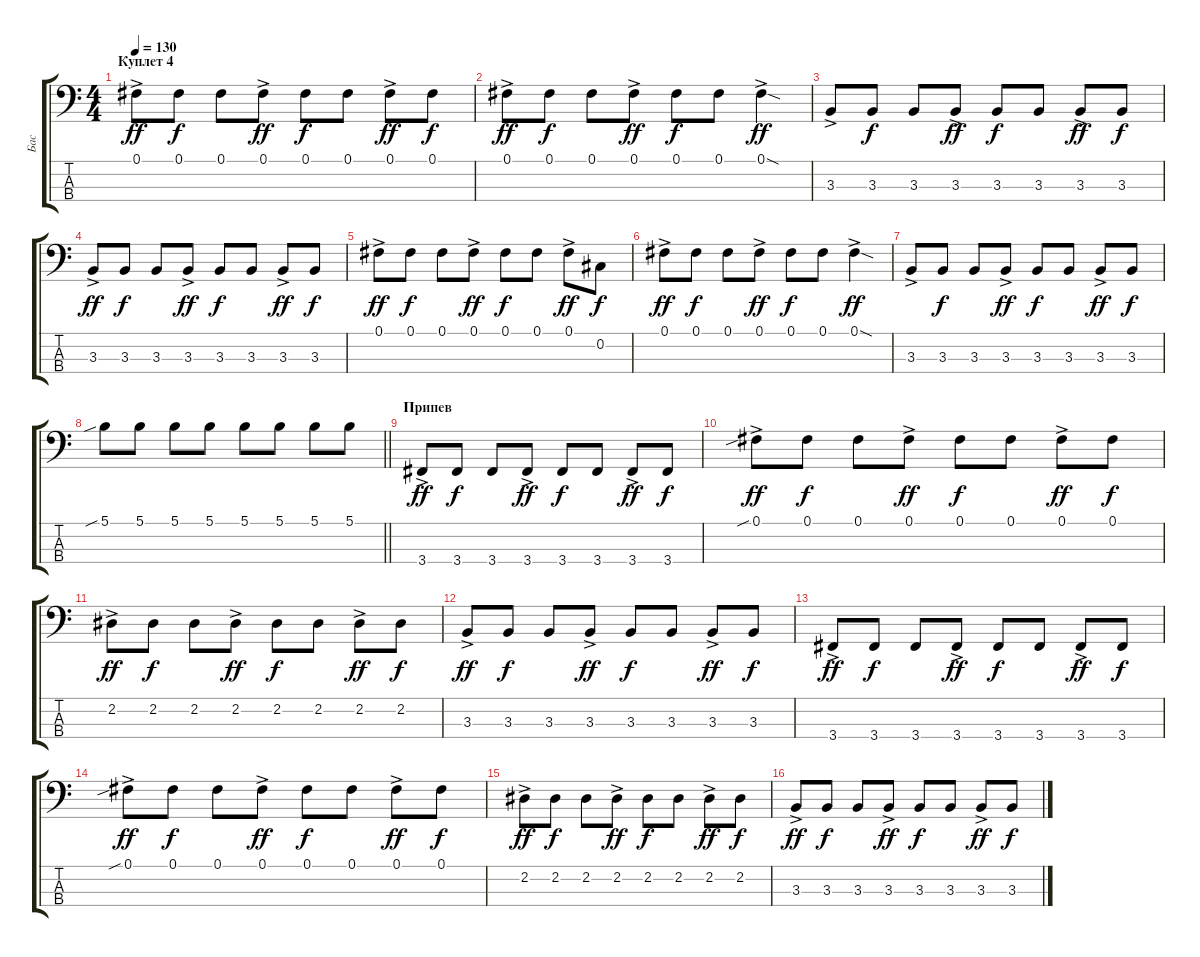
\track ("Бас" "Бас") {instrument electricbassfinger}
\staff {score tabs}
\tuning (Gb2 Db2 Ab1 Eb1) {hide}
\ts (4 4)
\section ("" "Куплет 4")
\tempo 130
\clef f4
\ks c
0.1{ac}.8{dy ff} 0.1.8{dy f} 0.1.8 0.1{ac}.8{dy ff} 0.1.8{dy f} 0.1.8 0.1{ac}.8{dy ff} 0.1.8{dy f} |
0.1{ac}.8{dy ff} 0.1.8{dy f} 0.1.8 0.1{ac}.8{dy ff} 0.1.8{dy f} 0.1.8 0.1{sod ac}.4{dy ff} |
3.3{ac}.8 3.3.8{dy f} 3.3.8 3.3{ac}.8{dy ff} 3.3.8{dy f} 3.3.8 3.3{ac}.8{dy ff} 3.3.8{dy f} |
3.3{ac}.8{dy ff} 3.3.8{dy f} 3.3.8 3.3{ac}.8{dy ff} 3.3.8{dy f} 3.3.8 3.3{ac}.8{dy ff} 3.3.8{dy f} |
0.1{ac}.8{dy ff} 0.1.8{dy f} 0.1.8 0.1{ac}.8{dy ff} 0.1.8{dy f} 0.1.8 0.1{ac}.8{dy ff} 0.2.8{dy f} |
0.1{ac}.8{dy ff} 0.1.8{dy f} 0.1.8 0.1{ac}.8{dy ff} 0.1.8{dy f} 0.1.8 0.1{sod ac}.4{dy ff} |
3.3{ac}.8 3.3.8{dy f} 3.3.8 3.3{ac}.8{dy ff} 3.3.8{dy f} 3.3.8 3.3{ac}.8{dy ff} 3.3.8{dy f} |
\barLineRight lightlight
5.1{sib}.8 5.1.8 5.1.8 5.1.8 5.1.8 5.1.8 5.1.8 5.1.8 |
\section ("" "Припев")
3.4{ac}.8{dy ff} 3.4.8{dy f} 3.4.8 3.4{ac}.8{dy ff} 3.4.8{dy f} 3.4.8 3.4{ac}.8{dy ff} 3.4.8{dy f} |
0.1{sib ac}.8{dy ff} 0.1.8{dy f} 0.1.8 0.1{ac}.8{dy ff} 0.1.8{dy f} 0.1.8 0.1{ac}.8{dy ff} 0.1.8{dy f} |
2.2{ac}.8{dy ff} 2.2.8{dy f} 2.2.8 2.2{ac}.8{dy ff} 2.2.8{dy f} 2.2.8 2.2{ac}.8{dy ff} 2.2.8{dy f} |
3.3{ac}.8{dy ff} 3.3.8{dy f} 3.3.8 3.3{ac}.8{dy ff} 3.3.8{dy f} 3.3.8 3.3{ac}.8{dy ff} 3.3.8{dy f} |
3.4{ac}.8{dy ff} 3.4.8{dy f} 3.4.8 3.4{ac}.8{dy ff} 3.4.8{dy f} 3.4.8 3.4{ac}.8{dy ff} 3.4.8{dy f} |
0.1{sib ac}.8{dy ff} 0.1.8{dy f} 0.1.8 0.1{ac}.8{dy ff} 0.1.8{dy f} 0.1.8 0.1{ac}.8{dy ff} 0.1.8{dy f} |
2.2{ac}.8{dy ff} 2.2.8{dy f} 2.2.8 2.2{ac}.8{dy ff} 2.2.8{dy f} 2.2.8 2.2{ac}.8{dy ff} 2.2.8{dy f} |
3.3{ac}.8{dy ff} 3.3.8{dy f} 3.3.8 3.3{ac}.8{dy ff} 3.3.8{dy f} 3.3.8 3.3{ac}.8{dy ff} 3.3.8{dy f}
